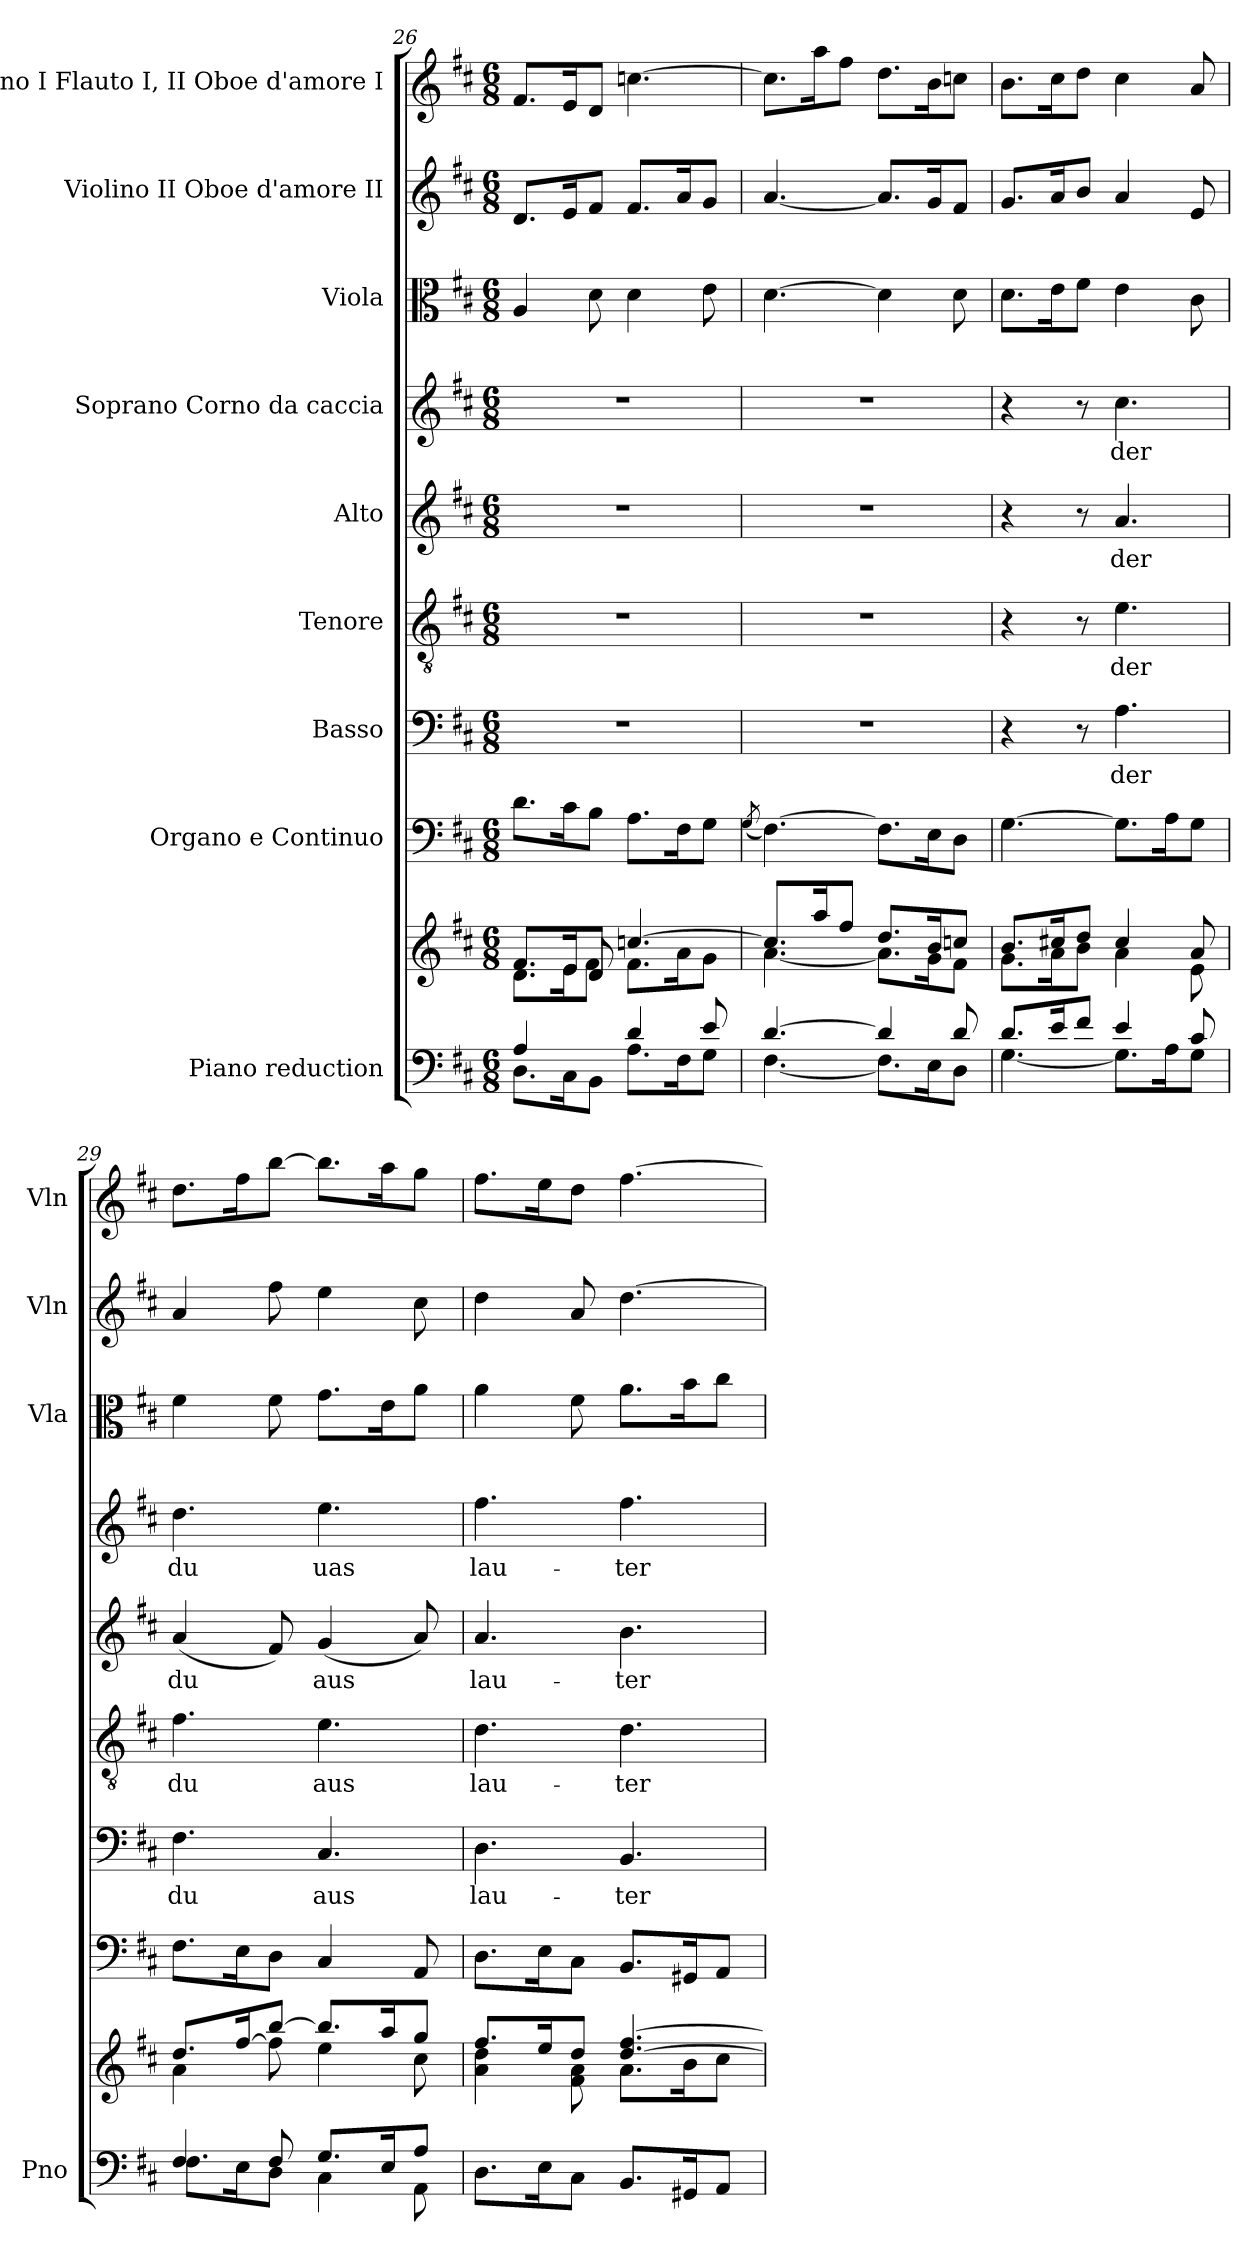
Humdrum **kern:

**kern	**kern	**kern	**kern	**text	**kern	**text	**kern	**text	**kern	**text	**kern	**kern	**kern
*part9	*part9	*part8	*part7	*part7	*part6	*part6	*part5	*part5	*part4	*part4	*part3	*part2	*part1
*staff10	*staff9	*staff8	*staff7	*staff7	*staff6	*staff6	*staff5	*staff5	*staff4	*staff4	*staff3	*staff2	*staff1
*I"Piano reduction	*	*I"Organo e Continuo	*I"Basso	*	*I"Tenore	*	*I"Alto	*	*I"Soprano Corno da caccia	*	*I"Viola	*I"Violino II Oboe d'amore II	*I"Violino I Flauto I, II Oboe d'amore I
*I'Pno	*	*	*	*	*	*	*	*	*	*	*I'Vla	*I'Vln	*I'Vln
*clefF4	*clefG2	*clefF4	*clefF4	*	*clefGv2	*	*clefG2	*	*clefG2	*	*clefC3	*clefG2	*clefG2
*k[f#c#]	*k[f#c#]	*k[f#c#]	*k[f#c#]	*	*k[f#c#]	*	*k[f#c#]	*	*k[f#c#]	*	*k[f#c#]	*k[f#c#]	*k[f#c#]
*M6/8	*M6/8	*M6/8	*M6/8	*	*M6/8	*	*M6/8	*	*M6/8	*	*M6/8	*M6/8	*M6/8
=26	=26	=26	=26	=26	=26	=26	=26	=26	=26	=26	=26	=26	=26
*^	*^	*	*	*	*	*	*	*	*	*	*	*	*
*	*	*	*^	*	*	*	*	*	*	*	*	*	*	*	*
4A/	8.D\L	8.f#/L	8.d\L	4ryy	8.d\L	2.r	.	2.r	.	2.r	.	2.r	.	4A/	8.d/L	8.f#/L
.	16C#\K	16e/K	16e\K	.	16c#\K	.	.	.	.	.	.	.	.	.	16e/K	16e/K
8ryy	8BB\J	8d/J	8f#\J	8d/	8B\J	.	.	.	.	.	.	.	.	8d\	8f#/J	8d/J
4d/	8.A\L	[4.ccn/	8.f#\L	4.ryy	8.A\L	.	.	.	.	.	.	.	.	4d\	8.f#/L	[4.ccn\
.	16F#\K	.	16a\K	.	16F#\K	.	.	.	.	.	.	.	.	.	16a/K	.
8e/	8G\J	.	8g\J	.	8G\J	.	.	.	.	.	.	.	.	8e\	8g/J	.
*	*	*v	*v	*v	*	*	*	*	*	*	*	*	*	*	*	*
=27	=27	=27	=27	=27	=27	=27	=27	=27	=27	=27	=27	=27	=27	=27
.	.	.	(8qG/	.	.	.	.	.	.	.	.	.	.	.
*	*	*^	*	*	*	*	*	*	*	*	*	*	*	*
[4.d/	[4.F#\	8.cc/L]	[4.a\	[4.F#\)	2.r	.	2.r	.	2.r	.	2.r	.	[4.d\	[4.a/	8.ccn\L]
.	.	16aa/K	.	.	.	.	.	.	.	.	.	.	.	.	16aa\K
.	.	8ff#/J	.	.	.	.	.	.	.	.	.	.	.	.	8ff#\J
4d/]	8.F#\L]	8.dd/L	8.a\L]	8.F#\L]	.	.	.	.	.	.	.	.	4d\]	8.a/L]	8.dd\L
.	16E\K	16b/K	16g\K	16E\K	.	.	.	.	.	.	.	.	.	16g/K	16b\K
8d/	8D\J	8ccn/J	8f#\J	8D\J	.	.	.	.	.	.	.	.	8d\	8f#/J	8cc\J
=28	=28	=28	=28	=28	=28	=28	=28	=28	=28	=28	=28	=28	=28	=28	=28
8.d/L	[4.G\	8.b/L	8.g\L	[>4.G\	4r	.	4r	.	4r	.	4r	.	8.d\L	8.g/L	8.b\L
16e/K	.	16cc#X/K	16a\K	.	.	.	.	.	.	.	.	.	16e\K	16a/K	16cc#\K
8f#/J	.	8dd/J	8b\J	.	8r	.	8r	.	8r	.	8r	.	8f#\J	8b/J	8dd\J
!	!	!	!	!	!	!LO:LY:b	!	!LO:LY:b	!	!LO:LY:b	!	!LO:LY:b	!	!	!
4e/	8.G\L]	4cc#/	4a\	8.G\L]	4.A\	der	4.e\	der	4.a/	der	4.cc#\	der	4e\	4a/	4cc#\
.	16A\K	.	.	16A\K	.	.	.	.	.	.	.	.	.	.	.
8c#/	8G\J	8a/	8e\	8G\J	.	.	.	.	.	.	.	.	8c#\	8e/	8a/
=29	=29	=29	=29	=29	=29	=29	=29	=29	=29	=29	=29	=29	=29	=29	=29
!	!	!	!	!	!	!LO:LY:b	!	!LO:LY:b	!	!LO:LY:b	!	!LO:LY:b	!	!	!
4F#/	8.F#\L	8.dd/L	4a\	8.F#\L	4.F#\	du	4.f#\	du	(4a/	du	4.dd\	du	4f#\	4a/	8.dd\L
.	16E\K	[<16ff#/K	.	16E\K	.	.	.	.	.	.	.	.	.	.	16ff#\K
8F#/	8D\J	[>8bb/J	8ff#\]	8D\J	.	.	.	.	8f#/)	.	.	.	8f#\	8ff#\	[>8bb\J
!	!	!	!	!	!	!LO:LY:b	!	!LO:LY:b	!	!LO:LY:b	!	!LO:LY:b	!	!	!
8.G/L	4C#\	8.bb/L]	4ee\	4C#/	4.C#/	aus	4.e\	aus	(4g/	aus	4.ee\	uas	8.g\L	4ee\	8.bb\L]
16E/K	.	16aa/K	.	.	.	.	.	.	.	.	.	.	16e\K	.	16aa\K
8A/J	8AA\	8gg/J	8cc#\	8AA/	.	.	.	.	8a/)	.	.	.	8a\J	8cc#\	8gg\J
=30	=30	=30	=30	=30	=30	=30	=30	=30	=30	=30	=30	=30	=30	=30	=30
!	!	!	!	!	!	!LO:LY:b	!	!LO:LY:b	!	!LO:LY:b	!	!LO:LY:b	!	!	!
*v	*v	*	*	*	*	*	*	*	*	*	*	*	*	*	*
8.D\L	8.ff#/L	4a\ 4dd\	8.D\L	4.D\	lau-	4.d\	lau-	4.a/	lau-	4.ff#\	lau-	4a\	4dd\	8.ff#\L
16E\K	16ee/K	.	16E\K	.	.	.	.	.	.	.	.	.	.	16ee\K
8C#\J	8dd/J	8f#\ 8a\	8C#\J	.	.	.	.	.	.	.	.	8f#\	8a/	8dd\J
!	!	!	!	!	!LO:LY:b	!	!LO:LY:b	!	!LO:LY:b	!	!LO:LY:b	!	!	!
8.BB/L	[4.dd/ [4.ff#/	8.a\L	8.BB/L	4.BB/	-ter	4.d\	-ter	4.b\	-ter	4.ff#\	-ter	8.a\L	[4.dd\	[4.ff#\
16GG#X/K	.	16b\K	16GG#X/K	.	.	.	.	.	.	.	.	16b\K	.	.
8AA/J	.	8cc#\J	8AA/J	.	.	.	.	.	.	.	.	8cc#\J	.	.
*	*v	*v	*	*	*	*	*	*	*	*	*	*	*	*
=	=	=	=	=	=	=	=	=	=	=	=	=	=
*-	*-	*-	*-	*-	*-	*-	*-	*-	*-	*-	*-	*-	*-
